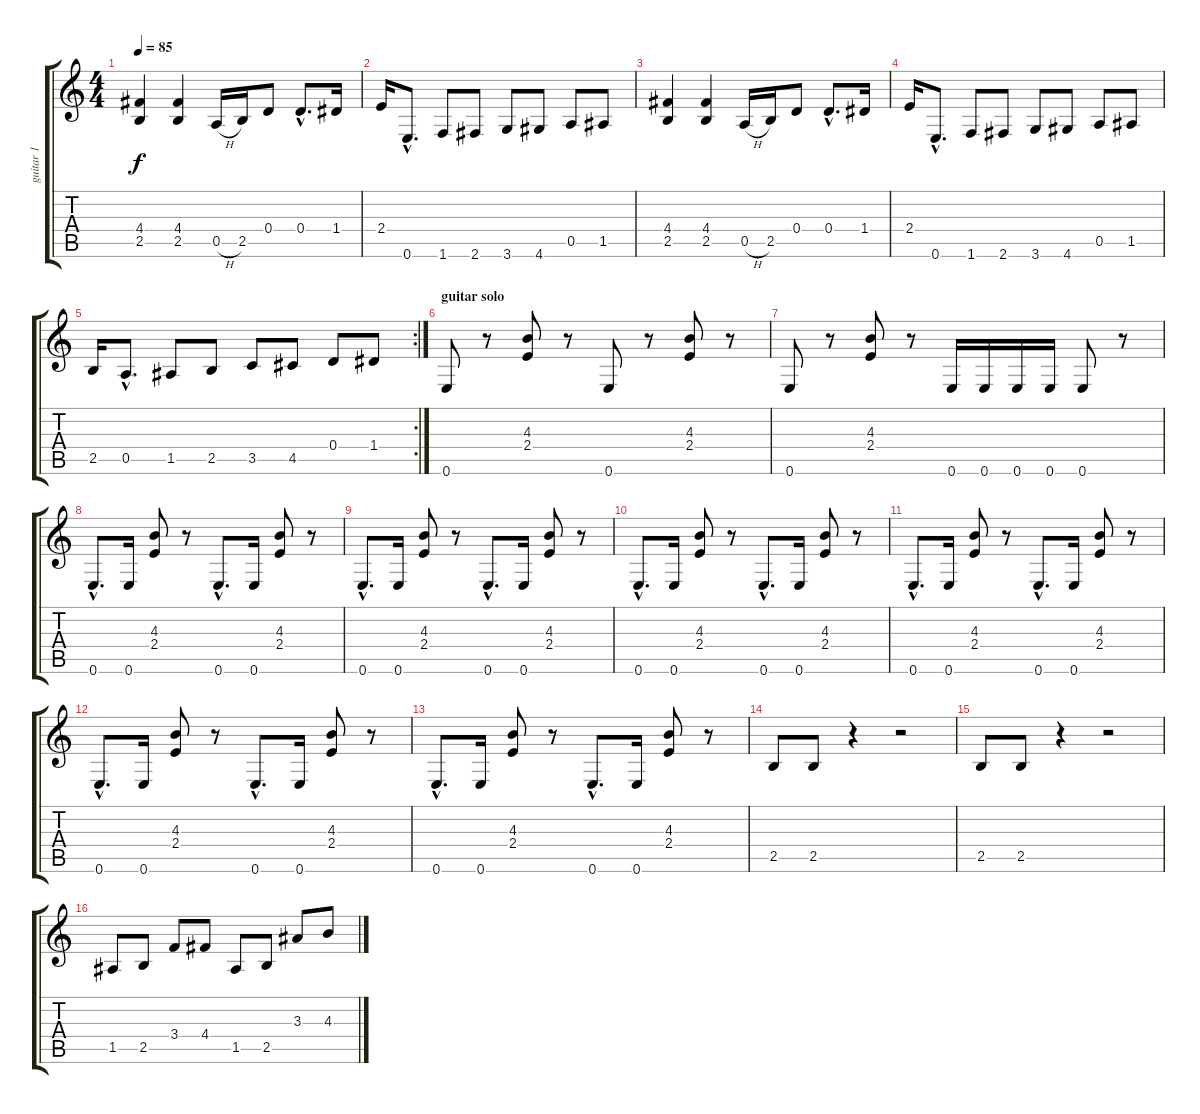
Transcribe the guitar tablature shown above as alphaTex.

\track ("guitar 1" "guitar 1") {instrument distortionguitar}
\staff {score tabs}
\tuning (E4 B3 G3 D3 A2 E2) {hide}
\ts (4 4)
\tempo 85
\clef g2
\ks c
(4.4 2.5).4{dy f} (4.4 2.5).4 0.5{h}.16 2.5.16 0.4.8 0.4{hac}.8{d} 1.4.16 |
2.4.16 0.6{hac}.8{d} 1.6.8 2.6.8 3.6.8 4.6.8 0.5.8 1.5.8 |
(4.4 2.5).4 (4.4 2.5).4 0.5{h}.16 2.5.16 0.4.8 0.4{hac}.8{d} 1.4.16 |
2.4.16 0.6{hac}.8{d} 1.6.8 2.6.8 3.6.8 4.6.8 0.5.8 1.5.8 |
\rc 2
2.5.16 0.5{hac}.8{d} 1.5.8 2.5.8 3.5.8 4.5.8 0.4.8 1.4.8 |
\section ("" "guitar solo ")
0.6.8{volume 10} r.8 (4.3 2.4).8 r.8 0.6.8 r.8 (4.3 2.4).8 r.8 |
0.6.8 r.8 (4.3 2.4).8 r.8 0.6.16 0.6.16 0.6.16 0.6.16 0.6.8 r.8 |
0.6{hac}.8{d} 0.6.16 (4.3 2.4).8 r.8 0.6{hac}.8{d} 0.6.16 (4.3 2.4).8 r.8 |
0.6{hac}.8{d} 0.6.16 (4.3 2.4).8 r.8 0.6{hac}.8{d} 0.6.16 (4.3 2.4).8 r.8 |
0.6{hac}.8{d} 0.6.16 (4.3 2.4).8 r.8 0.6{hac}.8{d} 0.6.16 (4.3 2.4).8 r.8 |
0.6{hac}.8{d} 0.6.16 (4.3 2.4).8 r.8 0.6{hac}.8{d} 0.6.16 (4.3 2.4).8 r.8 |
0.6{hac}.8{d} 0.6.16 (4.3 2.4).8 r.8 0.6{hac}.8{d} 0.6.16 (4.3 2.4).8 r.8 |
0.6{hac}.8{d} 0.6.16 (4.3 2.4).8 r.8 0.6{hac}.8{d} 0.6.16 (4.3 2.4).8 r.8 |
2.5.8{volume 14} 2.5.8 r.4 r.2 |
2.5.8 2.5.8 r.4 r.2 |
1.5.8 2.5.8 3.4.8 4.4.8 1.5.8 2.5.8 3.3.8 4.3.8
